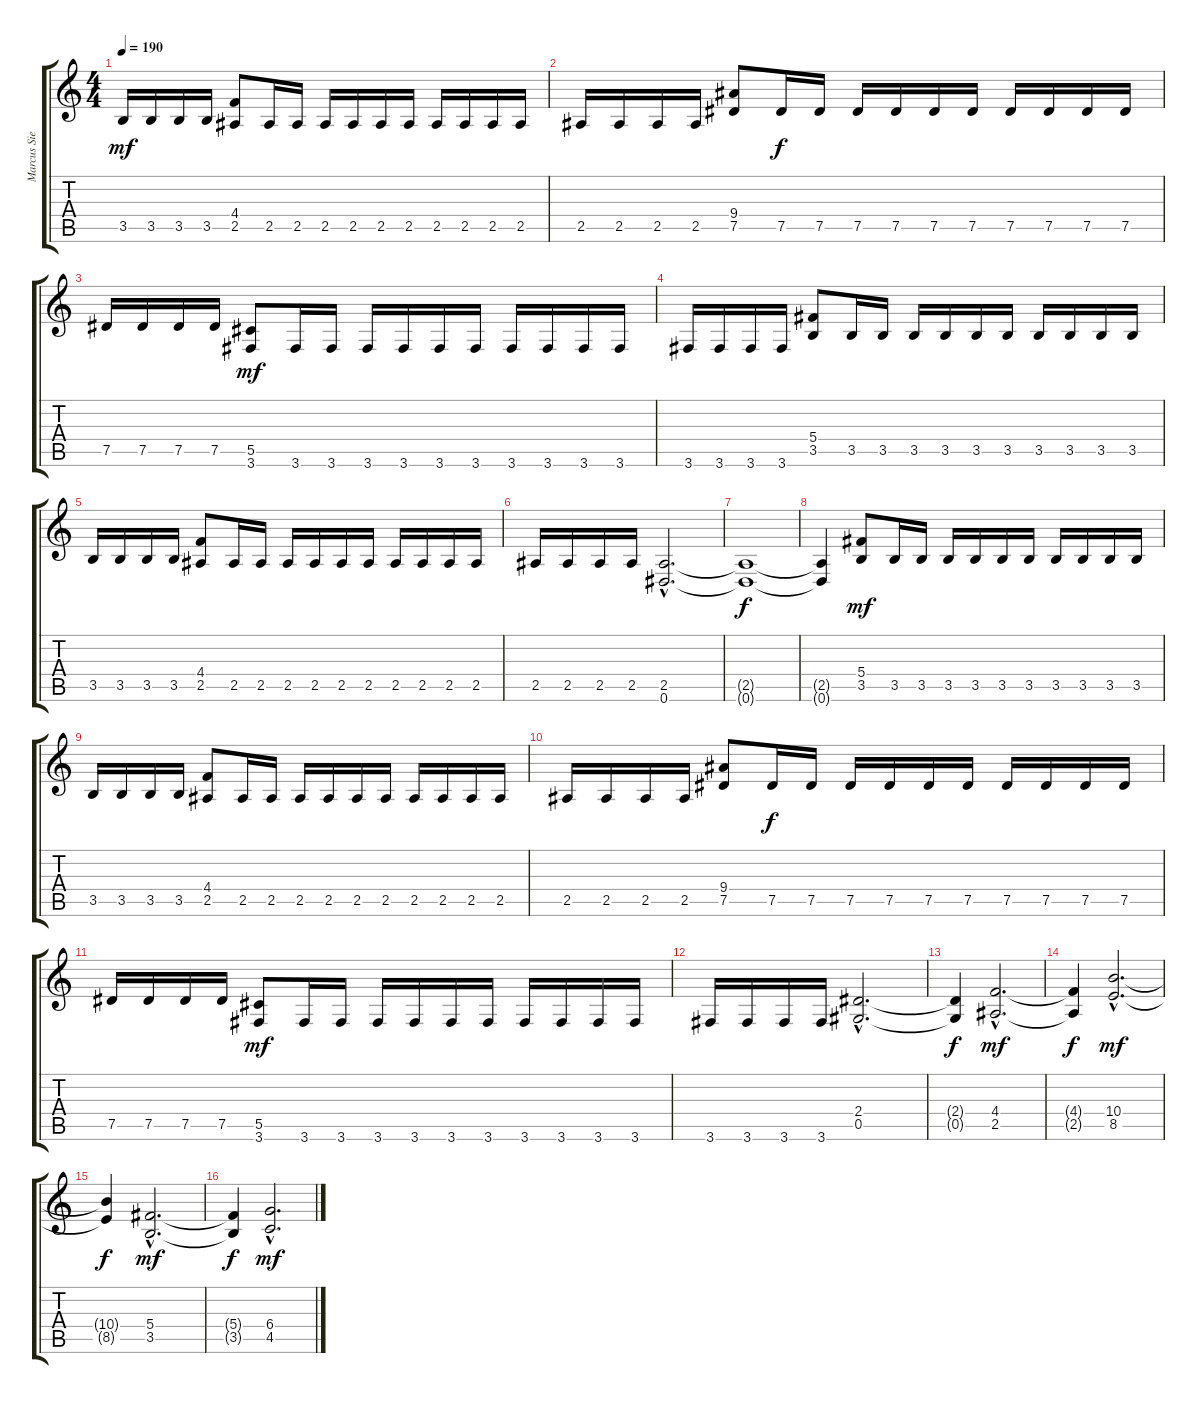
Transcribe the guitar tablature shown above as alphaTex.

\track ("Marcus Siepen" "Marcus Sie") {instrument distortionguitar}
\staff {score tabs}
\tuning (Eb4 Bb3 Gb3 Db3 Ab2 Eb2) {hide}
\ts (4 4)
\tempo 190
\clef g2
\ks c
3.5.16{dy mf} 3.5.16 3.5.16 3.5.16 (4.4 2.5).8 2.5.16 2.5.16 2.5.16 2.5.16 2.5.16 2.5.16 2.5.16 2.5.16 2.5.16 2.5.16 |
2.5.16 2.5.16 2.5.16 2.5.16 (9.4 7.5).8 7.5.16{dy f} 7.5.16 7.5.16 7.5.16 7.5.16 7.5.16 7.5.16 7.5.16 7.5.16 7.5.16 |
7.5.16 7.5.16 7.5.16 7.5.16 (5.5 3.6).8{dy mf} 3.6.16 3.6.16 3.6.16 3.6.16 3.6.16 3.6.16 3.6.16 3.6.16 3.6.16 3.6.16 |
3.6.16 3.6.16 3.6.16 3.6.16 (5.4 3.5).8 3.5.16 3.5.16 3.5.16 3.5.16 3.5.16 3.5.16 3.5.16 3.5.16 3.5.16 3.5.16 |
3.5.16 3.5.16 3.5.16 3.5.16 (4.4 2.5).8 2.5.16 2.5.16 2.5.16 2.5.16 2.5.16 2.5.16 2.5.16 2.5.16 2.5.16 2.5.16 |
2.5.16 2.5.16 2.5.16 2.5.16 (2.5{hac} 0.6{hac}).2{d} |
(2.5{t} 0.6{t}).1{dy f} |
(2.5{t} 0.6{t}).4 (5.4 3.5).8{dy mf} 3.5.16 3.5.16 3.5.16 3.5.16 3.5.16 3.5.16 3.5.16 3.5.16 3.5.16 3.5.16 |
3.5.16 3.5.16 3.5.16 3.5.16 (4.4 2.5).8 2.5.16 2.5.16 2.5.16 2.5.16 2.5.16 2.5.16 2.5.16 2.5.16 2.5.16 2.5.16 |
2.5.16 2.5.16 2.5.16 2.5.16 (9.4 7.5).8 7.5.16{dy f} 7.5.16 7.5.16 7.5.16 7.5.16 7.5.16 7.5.16 7.5.16 7.5.16 7.5.16 |
7.5.16 7.5.16 7.5.16 7.5.16 (5.5 3.6).8{dy mf} 3.6.16 3.6.16 3.6.16 3.6.16 3.6.16 3.6.16 3.6.16 3.6.16 3.6.16 3.6.16 |
3.6.16 3.6.16 3.6.16 3.6.16 (2.4{hac} 0.5{hac}).2{d} |
(2.4{t} 0.5{t}).4{dy f} (4.4{hac} 2.5{hac}).2{d dy mf} |
(4.4{t} 2.5{t}).4{dy f} (10.4{hac} 8.5{hac}).2{d dy mf} |
(10.4{t} 8.5{t}).4{dy f} (5.4{hac} 3.5{hac}).2{d dy mf} |
(5.4{t} 3.5{t}).4{dy f} (6.4{hac} 4.5{hac}).2{d dy mf}
